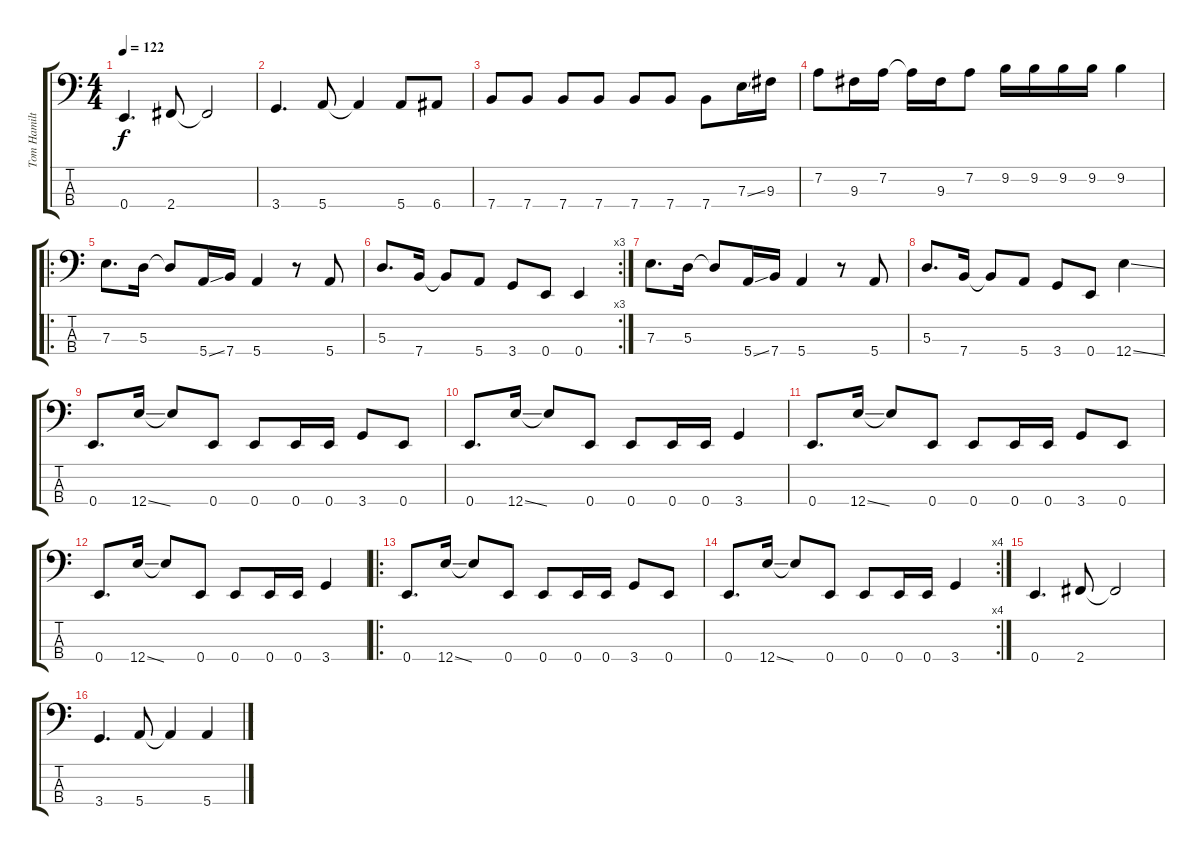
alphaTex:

\track ("Tom Hamilton" "Tom Hamilt") {instrument electricbassfinger}
\staff {score tabs}
\tuning (G2 D2 A1 E1) {hide}
\ts (4 4)
\tempo 122
\clef f4
\ks c
0.4.4{d dy f} 2.4.8 2.4{t}.2 |
3.4.4{d} 5.4.8 5.4{t}.4 5.4.8 6.4.8 |
7.4.8 7.4.8 7.4.8 7.4.8 7.4.8 7.4.8 7.4.8 7.3{ss}.16 9.3.16 |
7.2.8 9.3.16 7.2.16 7.2{t}.16 9.3.16 7.2.8 9.2.16 9.2.16 9.2.16 9.2.16 9.2.4 |
\ro
7.3.8{d} 5.3.16 5.3{t}.8 5.4{ss}.16 7.4.16 5.4.4 r.8 5.4.8 |
\rc 3
5.3.8{d} 7.4.16 7.4{t}.8 5.4.8 3.4.8 0.4.8 0.4.4 |
7.3.8{d} 5.3.16 5.3{t}.8 5.4{ss}.16 7.4.16 5.4.4 r.8 5.4.8 |
5.3.8{d} 7.4.16 7.4{t}.8 5.4.8 3.4.8 0.4.8 12.4{ss}.4 |
0.4.8{d} 12.4{ss}.16 12.4{t}.8 0.4.8 0.4.8 0.4.16 0.4.16 3.4.8 0.4.8 |
0.4.8{d} 12.4{ss}.16 12.4{t}.8 0.4.8 0.4.8 0.4.16 0.4.16 3.4.4 |
0.4.8{d} 12.4{ss}.16 12.4{t}.8 0.4.8 0.4.8 0.4.16 0.4.16 3.4.8 0.4.8 |
0.4.8{d} 12.4{ss}.16 12.4{t}.8 0.4.8 0.4.8 0.4.16 0.4.16 3.4.4 |
\ro
0.4.8{d} 12.4{ss}.16 12.4{t}.8 0.4.8 0.4.8 0.4.16 0.4.16 3.4.8 0.4.8 |
\rc 4
0.4.8{d} 12.4{ss}.16 12.4{t}.8 0.4.8 0.4.8 0.4.16 0.4.16 3.4.4 |
0.4.4{d} 2.4.8 2.4{t}.2 |
3.4.4{d} 5.4.8 5.4{t}.4 5.4.4
